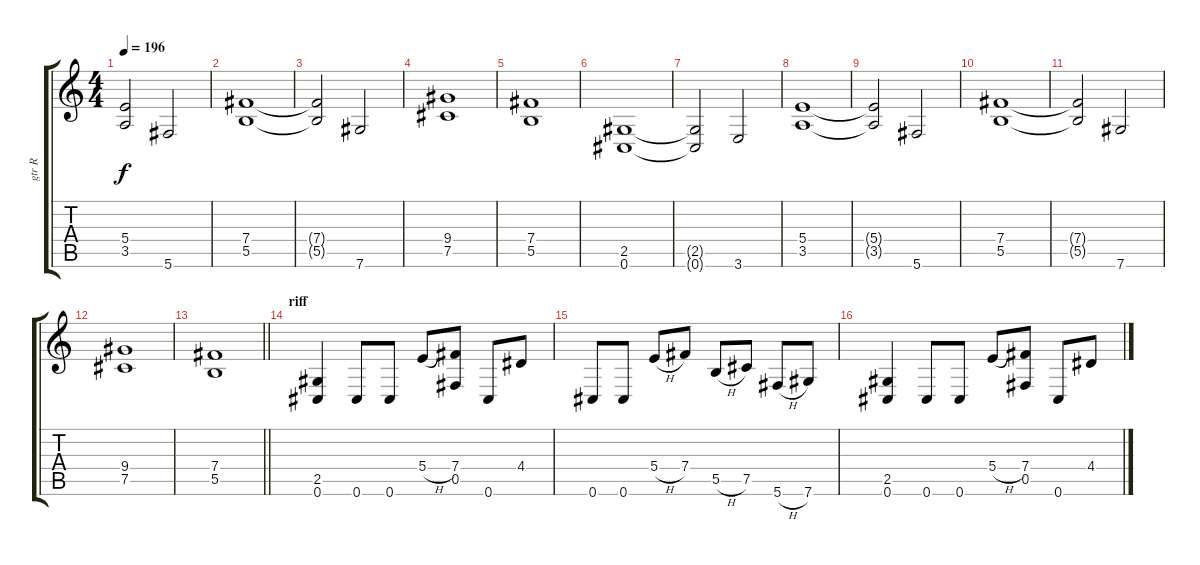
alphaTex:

\track ("gtr R" "gtr R") {instrument overdrivenguitar}
\staff {score tabs}
\tuning (Db4 Ab3 E3 B2 Gb2 Db2) {hide}
\ts (4 4)
\tempo 196
\clef g2
\ks c
(5.4{t} 3.5{t}).2{dy f} 5.6.2 |
(7.4 5.5).1 |
(7.4{t} 5.5{t}).2 7.6.2 |
(9.4 7.5).1 |
(7.4 5.5).1 |
(2.5 0.6).1 |
(2.5{t} 0.6{t}).2 3.6.2 |
(5.4 3.5).1 |
(5.4{t} 3.5{t}).2 5.6.2 |
(7.4 5.5).1 |
(7.4{t} 5.5{t}).2 7.6.2 |
(9.4 7.5).1 |
\barLineRight lightlight
(7.4 5.5).1 |
\section ("" "riff")
(2.5 0.6).4 0.6.8 0.6.8 5.4{h}.8 (7.4 0.5).8 0.6.8 4.4.8 |
0.6.8 0.6.8 5.4{h}.8 7.4.8 5.5{h}.8 7.5.8 5.6{h}.8 7.6.8 |
(2.5 0.6).4 0.6.8 0.6.8 5.4{h}.8 (7.4 0.5).8 0.6.8 4.4.8
